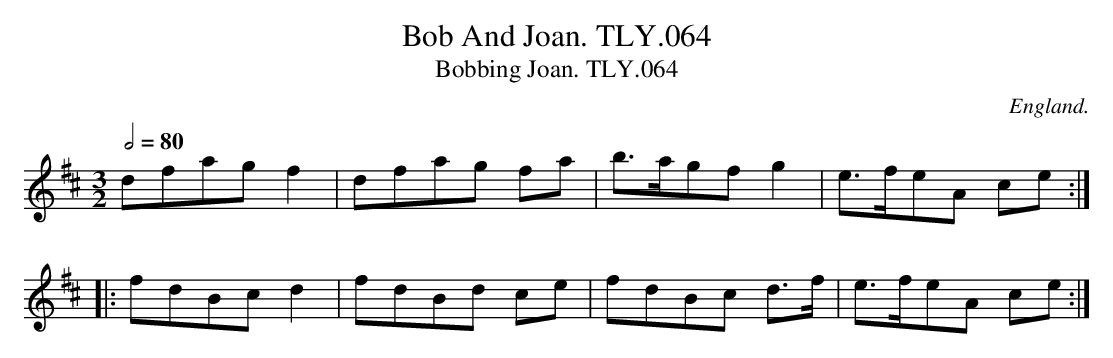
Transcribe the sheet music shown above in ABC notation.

X:1
T:Bob And Joan. TLY.064
T:Bobbing Joan. TLY.064
L:1/8
M:3/2
O:England.
Q:1/2=80
K:D
dfag f2| dfag fa|b>agf g2|e>feA ce:|!
|:fdBc d2|fdBd ce|fdBc d>f|e>feA ce:|
